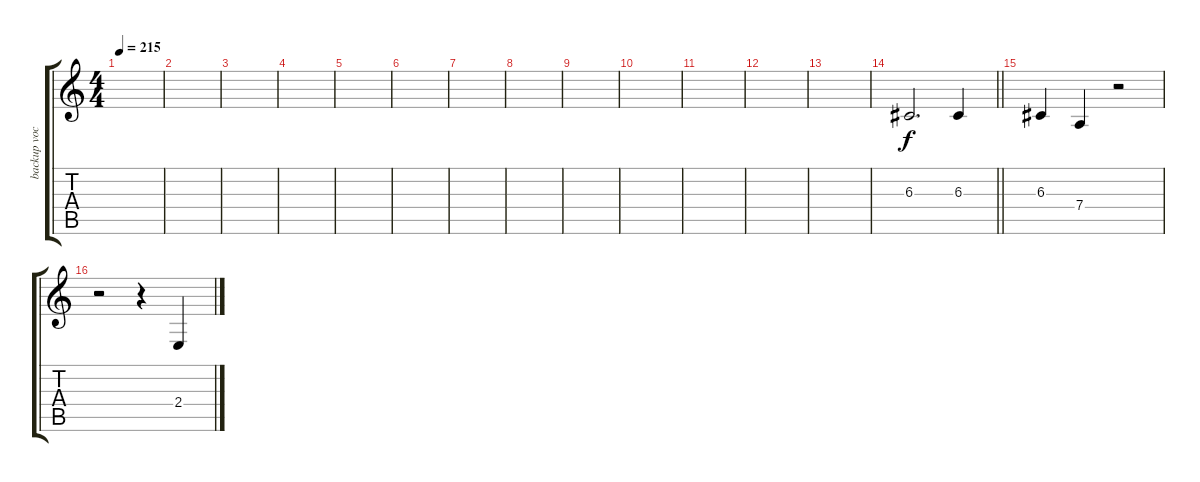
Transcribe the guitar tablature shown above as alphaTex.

\track ("backup vocal" "backup voc") {instrument lead6voice}
\staff {score tabs}
\tuning (E4 B3 G3 D3 A2 E2) {hide}
\ts (4 4)
\tempo 215
\clef g2
\ks c
|
|
|
|
|
|
|
|
|
|
|
|
|
\barLineRight lightlight
6.3.2{d} 6.3.4 |
6.3.4 7.4.4 r.2 |
r.2 r.4 2.4.4
